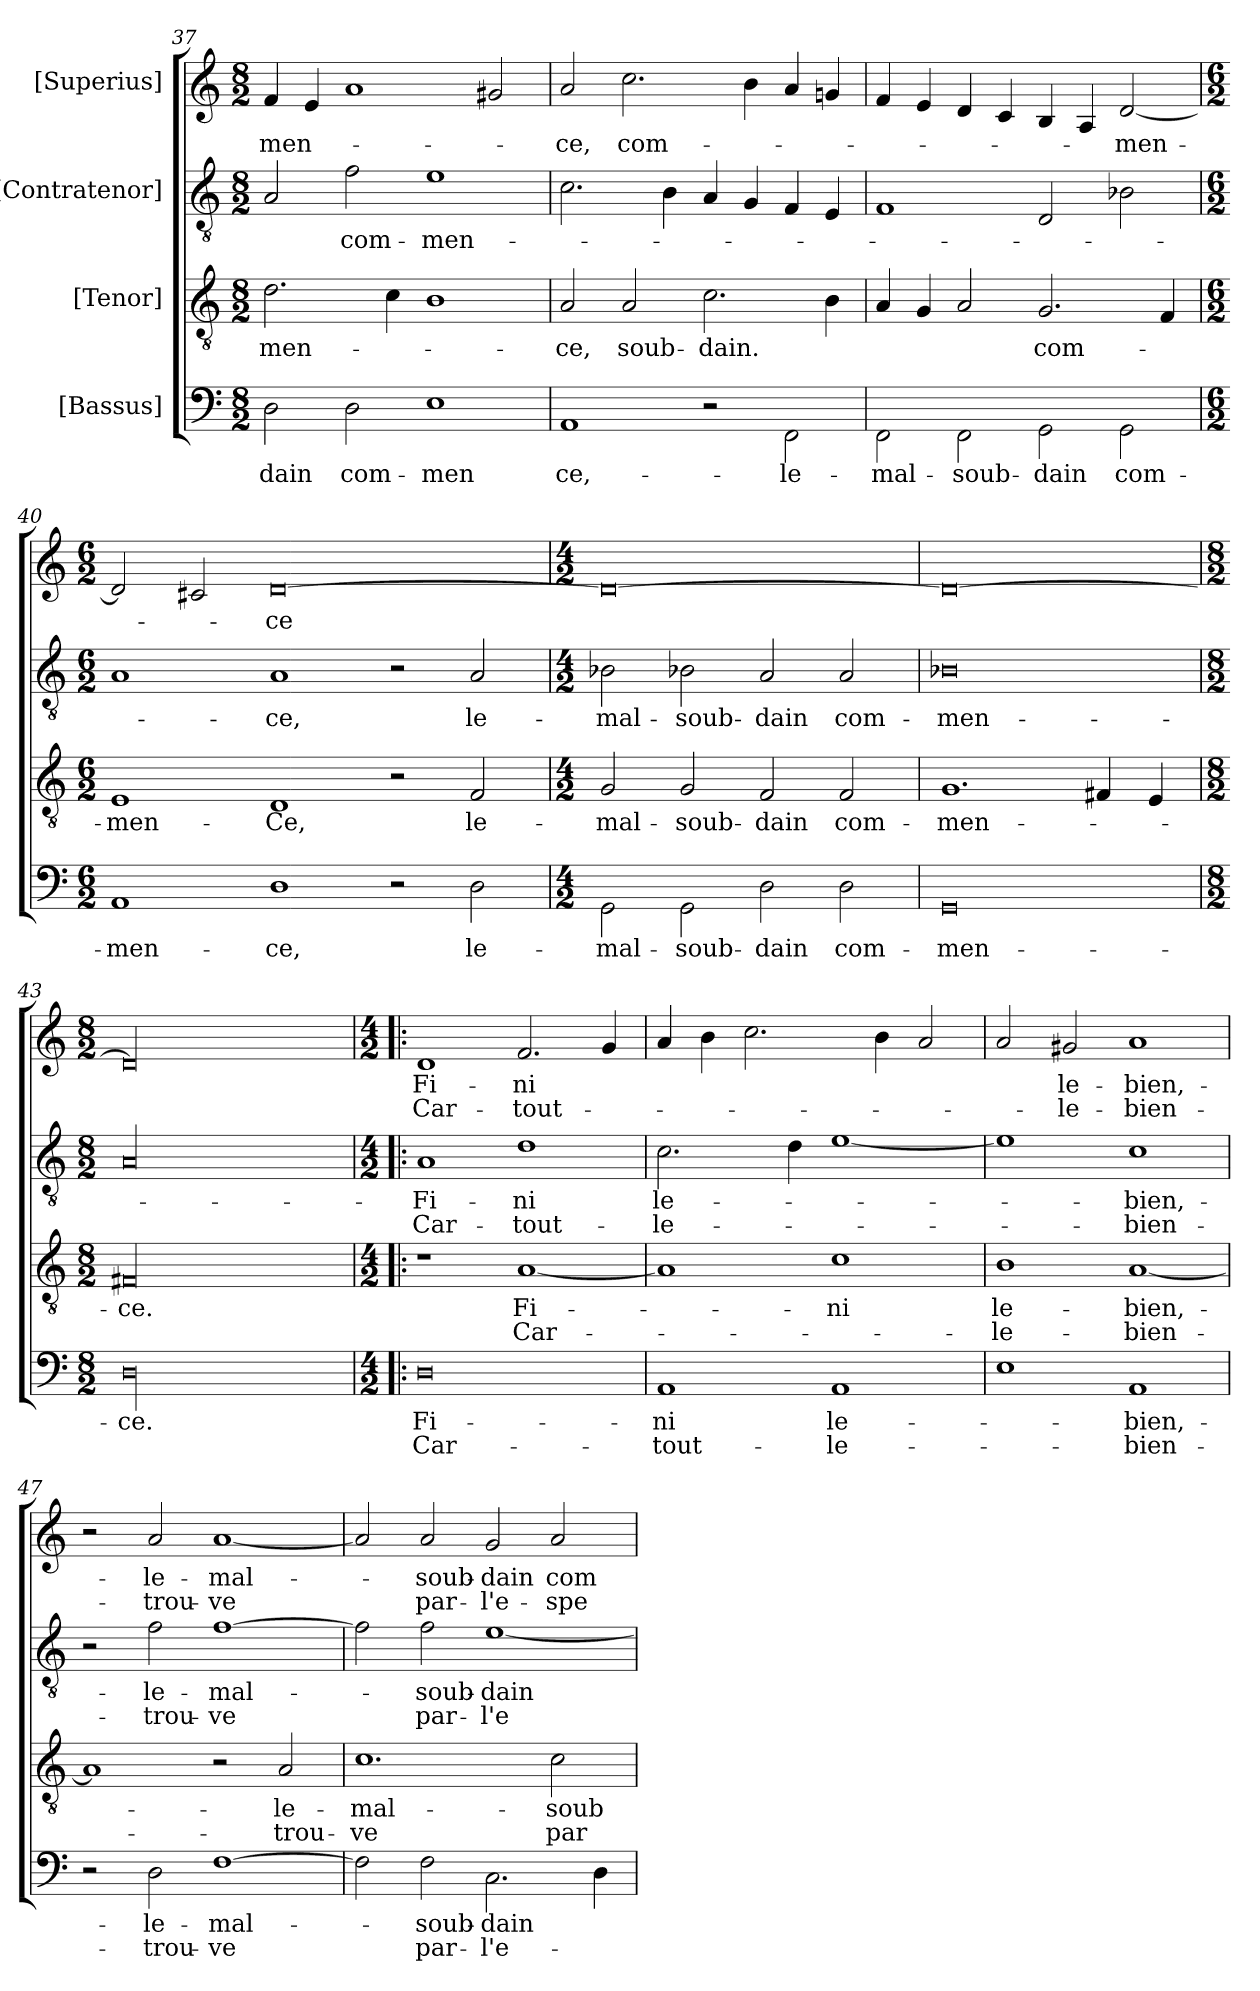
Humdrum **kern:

**kern	**text	**text	**kern	**text	**text	**kern	**text	**text	**kern	**text	**text
*part4	*part4	*part4	*part3	*part3	*part3	*part2	*part2	*part2	*part1	*part1	*part1
*staff4	*staff4	*staff4	*staff3	*staff3	*staff3	*staff2	*staff2	*staff2	*staff1	*staff1	*staff1
*I"[Bassus]	*	*	*I"[Tenor]	*	*	*I"[Contratenor]	*	*	*I"[Superius]	*	*
*clefF4	*	*	*clefGv2	*	*	*clefGv2	*	*	*clefG2	*	*
*k[]	*	*	*k[]	*	*	*k[]	*	*	*k[]	*	*
*M8/2	*	*	*M8/2	*	*	*M8/2	*	*	*M8/2	*	*
=37	=37	=37	=37	=37	=37	=37	=37	=37	=37	=37	=37
2D\	-dain	.	2.d\	-men-	.	2A/	.	.	4f/	-men-	.
.	.	.	.	.	.	.	.	.	4e/	.	.
2D\	com-	.	.	.	.	2f\	com-	.	1a/	.	.
.	.	.	4c\	.	.	.	.	.	.	.	.
1E/	-men	.	1B\	.	.	1e/	-men-	.	.	.	.
.	.	.	.	.	.	.	.	.	2g#X/	.	.
=38	=38	=38	=38	=38	=38	=38	=38	=38	=38	=38	=38
1AA/	ce,-	.	2A/	-ce,	.	2.c\	.	.	2a/	-ce,	.
.	.	.	2A/	soub-	.	.	.	.	2.cc\	com-	.
.	.	.	.	.	.	4B\	.	.	.	.	.
2r	.	.	2.c\	-dain.	.	4A/	.	.	.	.	.
.	.	.	.	.	.	4G/	.	.	4b\	.	.
2FF\	le-	.	.	.	.	4F/	.	.	4a/	.	.
.	.	.	4B\	.	.	4E/	.	.	4gn/	.	.
=39	=39	=39	=39	=39	=39	=39	=39	=39	=39	=39	=39
2FF\	mal-	.	4A/	.	.	1F/	.	.	4f/	.	.
.	.	.	4G/	.	.	.	.	.	4e/	.	.
2FF\	soub-	.	2A/	.	.	.	.	.	4d/	.	.
.	.	.	.	.	.	.	.	.	4c/	.	.
2GG\	-dain	.	2.G/	com-	.	2D/	.	.	4B/	.	.
.	.	.	.	.	.	.	.	.	4A/	.	.
2GG\	com-	.	.	.	.	2B-X\	.	.	[2d/	-men-	.
.	.	.	4F/	.	.	.	.	.	.	.	.
=40	=40	=40	=40	=40	=40	=40	=40	=40	=40	=40	=40
*M6/2	*	*	*M6/2	*	*	*M6/2	*	*	*M6/2	*	*
1AA/	-men-	.	1E/	-men-	.	1A/	.	.	2d/]	.	.
.	.	.	.	.	.	.	.	.	2c#X/	.	.
1D/	-ce,	.	1D/	-Ce,	.	1A/	-ce,	.	[0d\	-ce	.
2r	.	.	2r	.	.	2r	.	.	.	.	.
2D\	le-	.	2F/	le-	.	2A/	le-	.	.	.	.
=41	=41	=41	=41	=41	=41	=41	=41	=41	=41	=41	=41
*M4/2	*	*	*M4/2	*	*	*M4/2	*	*	*M4/2	*	*
2GG\	mal-	.	2G/	mal-	.	2B-X\	mal-	.	0d\_	.	.
2GG\	soub-	.	2G/	soub-	.	2B-X\	soub-	.	.	.	.
2D\	-dain	.	2F/	-dain	.	2A/	-dain	.	.	.	.
2D\	com-	.	2F/	com-	.	2A/	com-	.	.	.	.
=42	=42	=42	=42	=42	=42	=42	=42	=42	=42	=42	=42
0GG/	-men-	.	1.G/	-men-	.	0B-X\	-men-	.	0d\_	.	.
.	.	.	4F#X/	.	.	.	.	.	.	.	.
.	.	.	4E/	.	.	.	.	.	.	.	.
=43	=43	=43	=43	=43	=43	=43	=43	=43	=43	=43	=43
*M8/2	*	*	*M8/2	*	*	*M8/2	*	*	*M8/2	*	*
00D\	-ce.	.	00F#X/	-ce.	.	00A/	.	.	00d/]	.	.
=44!|:	=44!|:	=44!|:	=44!|:	=44!|:	=44!|:	=44!|:	=44!|:	=44!|:	=44!|:	=44!|:	=44!|:
*M4/2	*	*	*M4/2	*	*	*M4/2	*	*	*M4/2	*	*
0D/	Fi-	Car-	1r	.	.	1A/	-Fi-	Car-	1d/	Fi-	Car-
.	.	.	[1A/	Fi-	Car-	1d/	-ni	tout-	2.f/	-ni	tout-
.	.	.	.	.	.	.	.	.	4g/	.	.
=45	=45	=45	=45	=45	=45	=45	=45	=45	=45	=45	=45
1AA/	-ni	tout-	1A/]	.	.	2.c\	le-	le-	4a/	.	.
.	.	.	.	.	.	.	.	.	4b\	.	.
.	.	.	.	.	.	.	.	.	2.cc\	.	.
.	.	.	.	.	.	4d\	.	.	.	.	.
1AA/	le-	le-	1c/	-ni	.	[1e/	.	.	.	.	.
.	.	.	.	.	.	.	.	.	4b\	.	.
.	.	.	.	.	.	.	.	.	2a/	.	.
=46	=46	=46	=46	=46	=46	=46	=46	=46	=46	=46	=46
1E/	.	.	1B\	le-	le-	1e/]	.	.	2a/	.	.
.	.	.	.	.	.	.	.	.	2g#X/	le-	le-
1AA/	bien,-	bien-	[1A/	bien,-	bien-	1c/	bien,-	bien-	1a/	bien,-	bien-
=47	=47	=47	=47	=47	=47	=47	=47	=47	=47	=47	=47
2r	.	.	1A/]	.	.	2r	.	.	2r	.	.
2D\	le-	trou-	.	.	.	2f\	le-	trou-	2a/	le-	trou-
[1F\	mal-	-ve	2r	.	.	[1f\	mal-	-ve	[1a/	mal-	-ve
.	.	.	2A/	le-	trou-	.	.	.	.	.	.
=48	=48	=48	=48	=48	=48	=48	=48	=48	=48	=48	=48
2F\]	.	.	1.c/	mal-	-ve	2f\]	.	.	2a/]	.	.
2F\	soub-	par-	.	.	.	2f\	soub-	par-	2a/	soub-	par-
2.C\	-dain	l'e-	.	.	.	[1e/	-dain	l'e-	2g/	-dain	l'e-
.	.	.	2c\	soub-	par-	.	.	.	2a/	com­-	-spe
4D\	.	.	.	.	.	.	.	.	.	.	.
=	=	=	=	=	=	=	=	=	=	=	=
*-	*-	*-	*-	*-	*-	*-	*-	*-	*-	*-	*-
